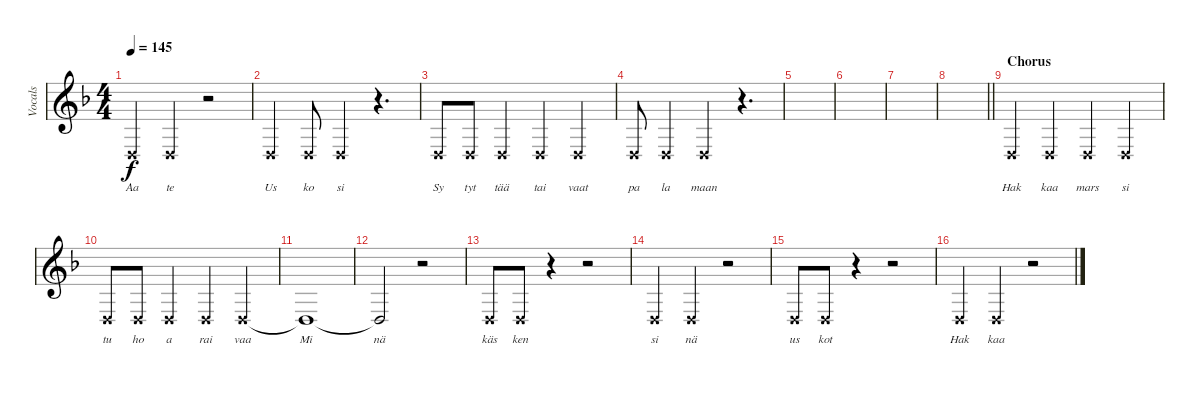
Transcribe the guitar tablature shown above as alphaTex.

\track ("Vocals" "Vocals") {instrument stringensemble1}
\staff {score}
\tuning (E4 B3 G3 D3 A2 D2) {hide}
\ts (4 4)
\tempo 145
\clef g2
\ks f
0.4{x}.4{lyrics (0 "Aa") lyrics (1 "") lyrics (2 "") lyrics (3 "") lyrics (4 "") dy f} 0.4{x}.4{lyrics (0 "te") lyrics (1 "") lyrics (2 "") lyrics (3 "") lyrics (4 "")} r.2 |
0.4{x}.4{lyrics (0 "Us") lyrics (1 "") lyrics (2 "") lyrics (3 "") lyrics (4 "")} 0.4{x}.8{lyrics (0 "ko") lyrics (1 "") lyrics (2 "") lyrics (3 "") lyrics (4 "")} 0.4{x}.4{lyrics (0 "si") lyrics (1 "") lyrics (2 "") lyrics (3 "") lyrics (4 "")} r.4{d} |
0.4{x}.8{lyrics (0 "Sy") lyrics (1 "") lyrics (2 "") lyrics (3 "") lyrics (4 "")} 0.4{x}.8{lyrics (0 "tyt") lyrics (1 "") lyrics (2 "") lyrics (3 "") lyrics (4 "")} 0.4{x}.4{lyrics (0 "tää") lyrics (1 "") lyrics (2 "") lyrics (3 "") lyrics (4 "")} 0.4{x}.4{lyrics (0 "tai") lyrics (1 "") lyrics (2 "") lyrics (3 "") lyrics (4 "")} 0.4{x}.4{lyrics (0 "vaat") lyrics (1 "") lyrics (2 "") lyrics (3 "") lyrics (4 "")} |
0.4{x}.8{lyrics (0 "pa") lyrics (1 "") lyrics (2 "") lyrics (3 "") lyrics (4 "")} 0.4{x}.4{lyrics (0 "la") lyrics (1 "") lyrics (2 "") lyrics (3 "") lyrics (4 "")} 0.4{x}.4{lyrics (0 "maan") lyrics (1 "") lyrics (2 "") lyrics (3 "") lyrics (4 "")} r.4{d} |
|
|
|
\barLineRight lightlight
|
\section ("" "Chorus")
0.4{x}.4{lyrics (0 "Hak") lyrics (1 "") lyrics (2 "") lyrics (3 "") lyrics (4 "")} 0.4{x}.4{lyrics (0 "kaa") lyrics (1 "") lyrics (2 "") lyrics (3 "") lyrics (4 "")} 0.4{x}.4{lyrics (0 "mars") lyrics (1 "") lyrics (2 "") lyrics (3 "") lyrics (4 "")} 0.4{x}.4{lyrics (0 "si") lyrics (1 "") lyrics (2 "") lyrics (3 "") lyrics (4 "")} |
0.4{x}.8{lyrics (0 "tu") lyrics (1 "") lyrics (2 "") lyrics (3 "") lyrics (4 "")} 0.4{x}.8{lyrics (0 "ho") lyrics (1 "") lyrics (2 "") lyrics (3 "") lyrics (4 "")} 0.4{x}.4{lyrics (0 "a") lyrics (1 "") lyrics (2 "") lyrics (3 "") lyrics (4 "")} 0.4{x}.4{lyrics (0 "rai") lyrics (1 "") lyrics (2 "") lyrics (3 "") lyrics (4 "")} 0.4{x}.4{lyrics (0 "vaa") lyrics (1 "") lyrics (2 "") lyrics (3 "") lyrics (4 "")} |
0.4{t}.1{lyrics (0 "Mi") lyrics (1 "") lyrics (2 "") lyrics (3 "") lyrics (4 "")} |
0.4{t}.2{lyrics (0 "nä") lyrics (1 "") lyrics (2 "") lyrics (3 "") lyrics (4 "")} r.2 |
0.4{x}.8{lyrics (0 "käs") lyrics (1 "") lyrics (2 "") lyrics (3 "") lyrics (4 "")} 0.4{x}.8{lyrics (0 "ken") lyrics (1 "") lyrics (2 "") lyrics (3 "") lyrics (4 "")} r.4 r.2 |
0.4{x}.4{lyrics (0 "si") lyrics (1 "") lyrics (2 "") lyrics (3 "") lyrics (4 "")} 0.4{x}.4{lyrics (0 "nä") lyrics (1 "") lyrics (2 "") lyrics (3 "") lyrics (4 "")} r.2 |
0.4{x}.8{lyrics (0 "us") lyrics (1 "") lyrics (2 "") lyrics (3 "") lyrics (4 "")} 0.4{x}.8{lyrics (0 "kot") lyrics (1 "") lyrics (2 "") lyrics (3 "") lyrics (4 "")} r.4 r.2 |
0.4{x}.4{lyrics (0 "Hak") lyrics (1 "") lyrics (2 "") lyrics (3 "") lyrics (4 "")} 0.4{x}.4{lyrics (0 "kaa") lyrics (1 "") lyrics (2 "") lyrics (3 "") lyrics (4 "")} r.2
